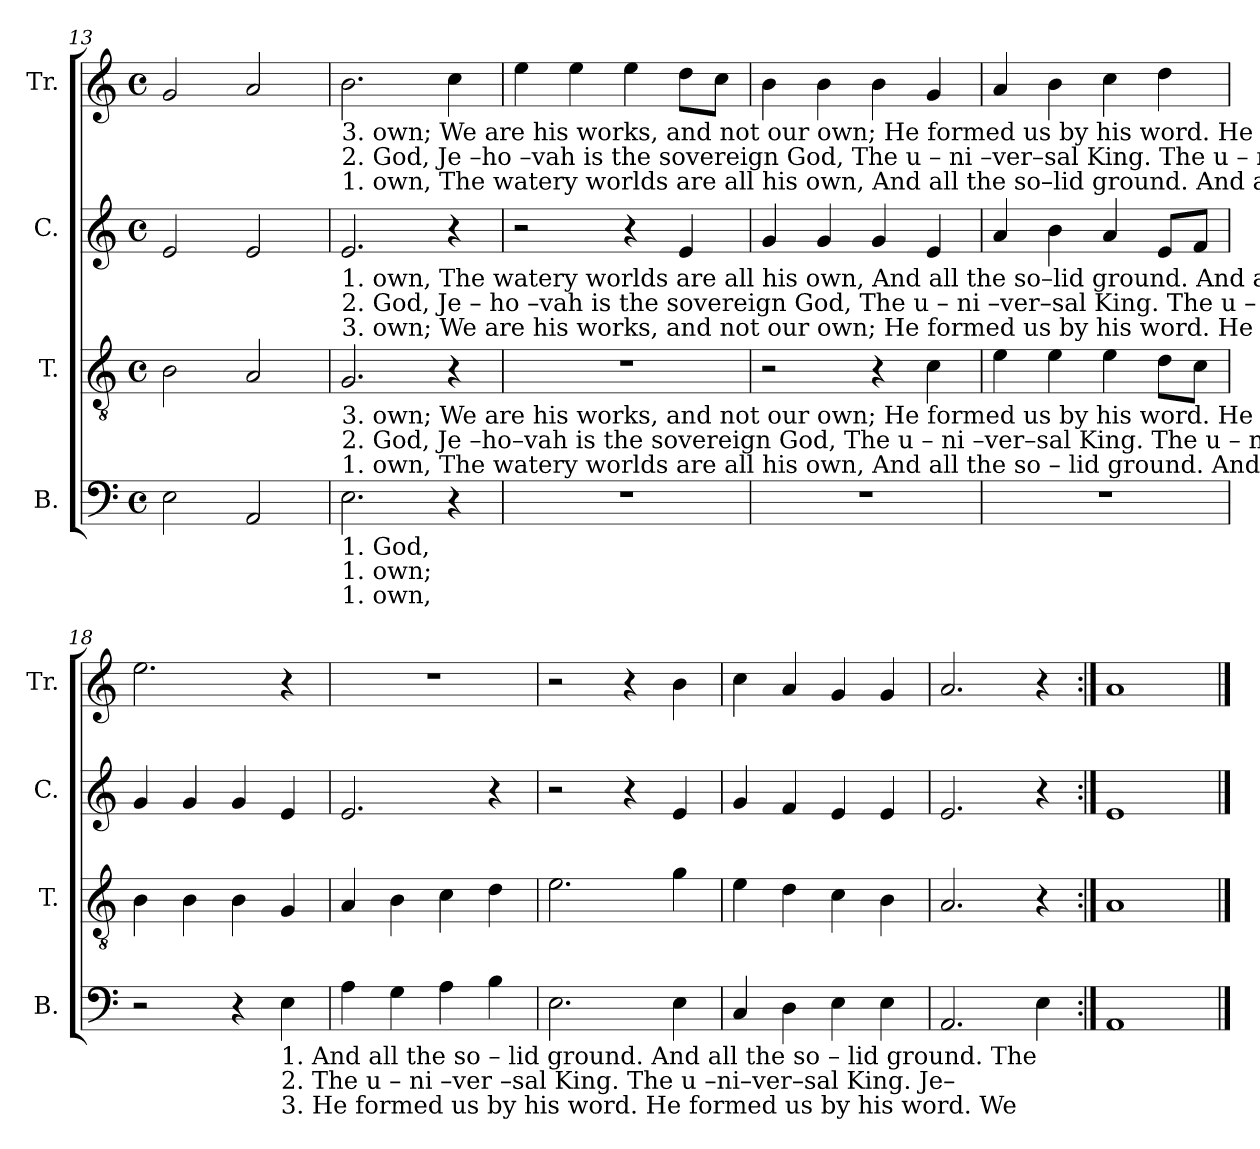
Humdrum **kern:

**kern	**kern	**kern	**kern
*part4	*part3	*part2	*part1
*staff4	*staff3	*staff2	*staff1
*I"B.	*I"T.	*I"C.	*I"Tr.
*I'B.	*I'T.	*I'C.	*I'Tr.
*clefF4	*clefGv2	*clefG2	*clefG2
*k[]	*k[]	*k[]	*k[]
*M4/4	*M4/4	*M4/4	*M4/4
*met(c)	*met(c)	*met(c)	*met(c)
=13	=13	=13	=13
2E\	2B\	2e/	2g/
2AA/	2A/	2e/	2a/
!!LO:LB:g=z
=14	=14	=14	=14
!	!	!	!LO:TX:b:t=3. own;   We  are  his works, and not our own;    He formed  us  by  his  word.                                                                 He  formed  us  by  his  word.
!	!	!	!LO:TX:b:t=2. God,   Je –ho –vah  is   the  sovereign  God,   The  u – ni –ver–sal    King.                                                                  The   u  – ni –ver–sal   King.
!	!	!	!LO:TX:b:t=1. own,  The  watery  worlds  are  all  his  own,  And  all  the  so–lid    ground.                                                               And  all  the  so – lid  ground.
!	!	!LO:TX:b:t=1. own,                                 The   watery  worlds are all his own,  And     all   the  so–lid  ground.                                 And  all  the  so–lid  ground.	!
!	!	!LO:TX:b:t=2. God,                                  Je  – ho –vah is the sovereign God,  The      u –  ni –ver–sal   King.                                   The   u – ni–ver–sal   King.	!
!	!	!LO:TX:b:t=3. own;                                  We are his works, and not our own;  He   formed  us  by  his    word.                                  He  formed  us by his word.	!
!	!LO:TX:b:t=3. own;                                                               We  are  his works, and  not our own; He  formed  us  by his word.         He  formed  us by  his word.	!	!
!	!LO:TX:b:t=2. God,                                                               Je  –ho–vah  is  the  sovereign   God, The  u – ni –ver–sal    King.         The  u  – ni –ver–sal   King.	!	!
!	!LO:TX:b:t=1. own,                                                               The  watery  worlds  are  all  his own, And all  the  so – lid  ground.      And  all  the so– lid  ground.	!	!
!LO:TX:b:t=1. God,	!	!	!
!LO:TX:b:t=1. own;	!	!	!
!LO:TX:b:t=1. own,	!	!	!
2.E\	2.G/	2.e/	2.b\
4r	4r	4r	4cc\
=15	=15	=15	=15
1r	1r	2r	4ee\
.	.	.	4ee\
.	.	4r	4ee\
.	.	4e/	8dd\L
.	.	.	8cc\J
=16	=16	=16	=16
1r	2r	4g/	4b\
.	.	4g/	4b\
.	4r	4g/	4b\
.	4c\	4e/	4g/
=17	=17	=17	=17
1r	4e\	4a/	4a/
.	4e\	4b\	4b\
.	4e\	4a/	4cc\
.	8d\L	8e/L	4dd\
.	8c\J	8f/J	.
=18	=18	=18	=18
2r	4B\	4g/	2.ee\
.	4B\	4g/	.
4r	4B\	4g/	.
!LO:TX:b:t=1. And  all   the  so – lid   ground.   And   all the so – lid   ground.  The	!	!	!
!LO:TX:b:t=2. The   u  – ni –ver –sal   King.       The    u –ni–ver–sal    King.     Je–	!	!	!
!LO:TX:b:t=3. He  formed  us  by  his   word.      He formed us by  his   word.     We	!	!	!
4E\	4G/	4e/	4r
=19	=19	=19	=19
4A\	4A/	2.e/	1r
4G\	4B\	.	.
4A\	4c\	.	.
4B\	4d\	4r	.
=20	=20	=20	=20
2.E\	2.e\	2r	2r
.	.	4r	4r
4E\	4g\	4e/	4b\
=21	=21	=21	=21
4C/	4e\	4g/	4cc\
4D\	4d\	4f/	4a/
4E\	4c\	4e/	4g/
4E\	4B\	4e/	4g/
=22	=22	=22	=22
2.AA/	2.A/	2.e/	2.a/
4E\	4r	4r	4r
=23:|!	=23:|!	=23:|!	=23:|!
1AA	1A	1e	1a
==	==	==	==
*-	*-	*-	*-
